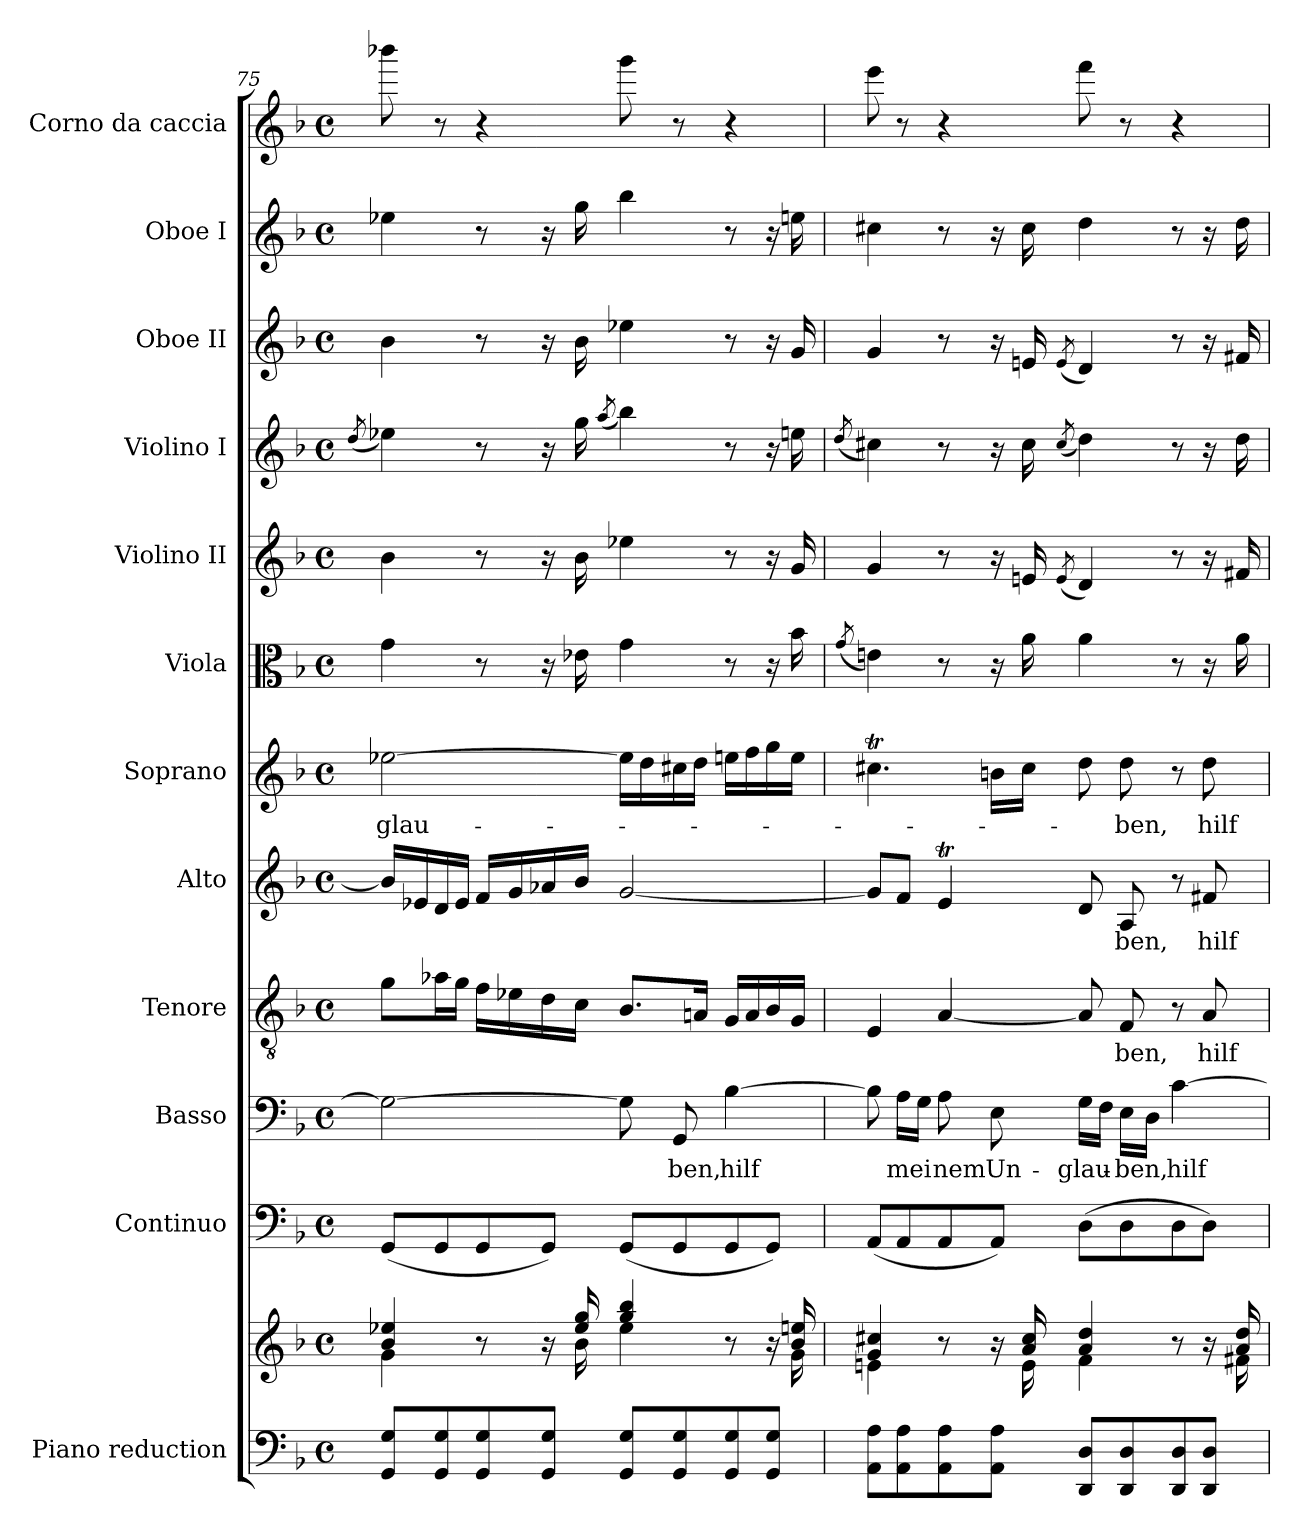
**kern	**kern	**kern	**kern	**text	**kern	**text	**kern	**text	**kern	**text	**kern	**kern	**kern	**kern	**kern	**kern
*part12	*part12	*part11	*part10	*part10	*part9	*part9	*part8	*part8	*part7	*part7	*part6	*part5	*part4	*part3	*part2	*part1
*staff13	*staff12	*staff11	*staff10	*staff10	*staff9	*staff9	*staff8	*staff8	*staff7	*staff7	*staff6	*staff5	*staff4	*staff3	*staff2	*staff1
*I"Piano reduction	*	*I"Continuo	*I"Basso	*	*I"Tenore	*	*I"Alto	*	*I"Soprano	*	*I"Viola	*I"Violino II	*I"Violino I	*I"Oboe II	*I"Oboe I	*I"Corno da caccia
*I'Pno	*	*	*	*	*	*	*	*	*	*	*I'Vla	*I'Vln	*I'Vln	*I'Ob	*I'Ob	*
!!LO:PB:g=z
*clefF4	*clefG2	*clefF4	*clefF4	*	*clefGv2	*	*clefG2	*	*clefG2	*	*clefC3	*clefG2	*clefG2	*clefG2	*clefG2	*clefG2
*	*	*	*	*	*	*	*	*	*	*	*	*	*	*	*	*ITrd7c12
*k[b-]	*k[b-]	*k[b-]	*k[b-]	*	*k[b-]	*	*k[b-]	*	*k[b-]	*	*k[b-]	*k[b-]	*k[b-]	*k[b-]	*k[b-]	*k[b-]
*M4/4	*M4/4	*M4/4	*M4/4	*	*M4/4	*	*M4/4	*	*M4/4	*	*M4/4	*M4/4	*M4/4	*M4/4	*M4/4	*M4/4
*met(c)	*met(c)	*met(c)	*met(c)	*	*met(c)	*	*met(c)	*	*met(c)	*	*met(c)	*met(c)	*met(c)	*met(c)	*met(c)	*met(c)
=75	=75	=75	=75	=75	=75	=75	=75	=75	=75	=75	=75	=75	=75	=75	=75	=75
.	.	.	.	.	.	.	.	.	.	.	.	.	(8qdd/	.	.	.
*	*^	*	*	*	*	*	*	*	*	*	*	*	*	*	*	*
!	!	!	!	!	!	!	!	!	!	!	!LO:LY:b	!	!	!	!	!	!
8GG/ 8G/L	4b-/ 4ee-X/	4g\	(8GG/L	2G\_	.	8g\L	.	16b-/LL]	.	[2ee-X\	-glau-	4g\	4b-\	4ee-X\)	4b-\	4ee-X\	8bb-X\
.	.	.	.	.	.	.	.	16e-X/	.	.	.	.	.	.	.	.	.
8GG/ 8G/	.	.	8GG/	.	.	16a-X\L	.	16d/	.	.	.	.	.	.	.	.	8r
.	.	.	.	.	.	16g\JJ	.	16e-/JJ	.	.	.	.	.	.	.	.	.
8GG/ 8G/	8r	8ryy	8GG/	.	.	16f\LL	.	16f/LL	.	.	.	8r	8r	8r	8r	8r	4r
.	.	.	.	.	.	16e-X\	.	16g/	.	.	.	.	.	.	.	.	.
8GG/ 8G/J	16r	16ryy	8GG/J)	.	.	16d\	.	16a-X/	.	.	.	16r	16r	16r	16r	16r	.
.	16ee-/ 16gg/	16b-\	.	.	.	16c\JJ	.	16b-/JJ	.	.	.	16e-X\	16b-\	16gg\	16b-\	16gg\	.
.	.	.	.	.	.	.	.	.	.	.	.	.	.	(8qaa/	.	.	.
8GG/ 8G/L	4gg/ 4bb-/	4ee-\	(8GG/L	8G\]	.	8.B-/L	.	[2g/	.	16ee-\LL]	.	4g\	4ee-X\	4bb-\)	4ee-X\	4bb-\	8gg\
.	.	.	.	.	.	.	.	.	.	16dd\	.	.	.	.	.	.	.
!	!	!	!	!	!LO:LY:b	!	!	!	!	!	!	!	!	!	!	!	!
8GG/ 8G/	.	.	8GG/	8GG/	-ben,	.	.	.	.	16cc#X\	.	.	.	.	.	.	8r
.	.	.	.	.	.	16An/Jk	.	.	.	16dd\JJ	.	.	.	.	.	.	.
!	!	!	!	!	!LO:LY:b	!	!	!	!	!	!	!	!	!	!	!	!
8GG/ 8G/	8r	8ryy	8GG/	[4B-\	hilf	16G/LL	.	.	.	16een\LL	.	8r	8r	8r	8r	8r	4r
.	.	.	.	.	.	16A/	.	.	.	16ff\	.	.	.	.	.	.	.
8GG/ 8G/J	16r	16ryy	8GG/J)	.	.	16B-/	.	.	.	16gg\	.	16r	16r	16r	16r	16r	.
.	16b-/ 16een/	16g\	.	.	.	16G/JJ	.	.	.	16ee\JJ	.	16b-\	16g/	16een\	16g/	16een\	.
=76	=76	=76	=76	=76	=76	=76	=76	=76	=76	=76	=76	=76	=76	=76	=76	=76	=76
.	.	.	.	.	.	.	.	.	.	.	.	(8qg/	.	(8qdd/	.	.	.
8AA\ 8A\L	4g/ 4cc#X/	4en\	(8AA/L	8B-\]	.	4E/	.	8g/L]	.	4.cc#Xt\	.	4en\)	4g/	4cc#X\)	4g/	4cc#X\	8ee\
!	!	!	!	!	!LO:LY:b	!	!	!	!	!	!	!	!	!	!	!	!
8AA\ 8A\	.	.	8AA/	16A\LL	mei	.	.	8f/J	.	.	.	.	.	.	.	.	8r
.	.	.	.	16G\JJ	.	.	.	.	.	.	.	.	.	.	.	.	.
!	!	!	!	!	!LO:LY:b	!	!	!	!	!	!	!	!	!	!	!	!
8AA\ 8A\	8r	8ryy	8AA/	8A\	nem	[4A/	.	4et/	.	.	.	8r	8r	8r	8r	8r	4r
!	!	!	!	!	!LO:LY:b	!	!	!	!	!	!	!	!	!	!	!	!
8AA\ 8A\J	16r	16ryy	8AA/J)	8E\	Un-	.	.	.	.	16bn\LL	.	16r	16r	16r	16r	16r	.
.	16a/ 16cc#/	16e\	.	.	.	.	.	.	.	16cc#\JJ	.	16a\	16en/	16cc#\	16en/	16cc#\	.
.	.	.	.	.	.	.	.	.	.	.	.	.	(8qe/	(8qcc#/	(8qe/	.	.
!	!	!	!	!	!LO:LY:b	!	!	!	!	!	!	!	!	!	!	!	!
8DD/ 8D/L	4a/ 4dd/	4f\	(8D\L	16G\LL	-glau-	8A/]	.	8d/	.	8dd\	.	4a\	4d/)	4dd\)	4d/)	4dd\	8ff\
.	.	.	.	16F\JJ	.	.	.	.	.	.	.	.	.	.	.	.	.
!	!	!	!	!	!LO:LY:b	!	!LO:LY:b	!	!LO:LY:b	!	!LO:LY:b	!	!	!	!	!	!
8DD/ 8D/	.	.	8D\	16E\LL	-ben,	8F/	-ben,	8A/	-ben,	8dd\	-ben,	.	.	.	.	.	8r
.	.	.	.	16D\JJ	.	.	.	.	.	.	.	.	.	.	.	.	.
!	!	!	!	!	!LO:LY:b	!	!	!	!	!	!	!	!	!	!	!	!
8DD/ 8D/	8r	8ryy	8D\	[4c\	hilf	8r	.	8r	.	8r	.	8r	8r	8r	8r	8r	4r
!	!	!	!	!	!	!	!LO:LY:b	!	!LO:LY:b	!	!LO:LY:b	!	!	!	!	!	!
8DD/ 8D/J	16r	16ryy	8D\J)	.	.	8A/	hilf	8f#X/	hilf	8dd\	hilf	16r	16r	16r	16r	16r	.
.	16a/ 16dd/	16f#X\	.	.	.	.	.	.	.	.	.	16a\	16f#X/	16dd\	16f#X/	16dd\	.
*	*v	*v	*	*	*	*	*	*	*	*	*	*	*	*	*	*	*
=	=	=	=	=	=	=	=	=	=	=	=	=	=	=	=	=
*-	*-	*-	*-	*-	*-	*-	*-	*-	*-	*-	*-	*-	*-	*-	*-	*-
